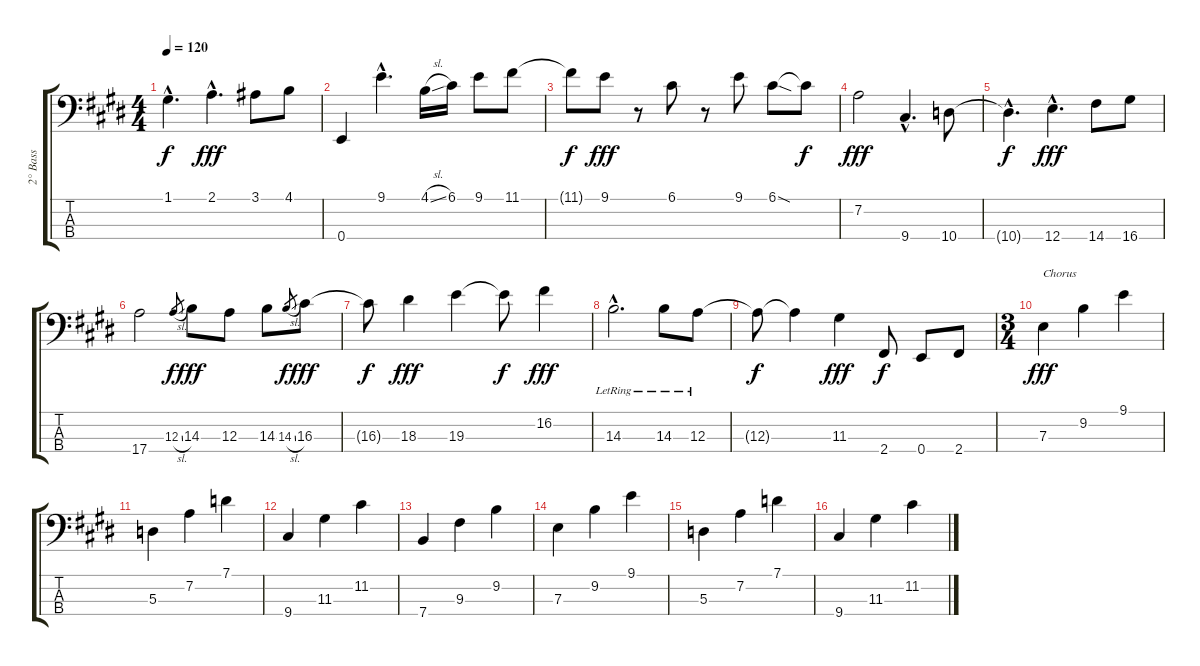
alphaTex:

\track ("2° Bass " "2° Bass ") {instrument electricbasspick}
\staff {score tabs}
\tuning (G2 D2 A1 E1) {hide}
\ts (4 4)
\tempo 120
\clef f4
\ks e
1.1{hac t}.4{d dy f} 2.1{hac}.4{d dy fff} 3.1.8 4.1.8 |
0.4.4 9.1{hac}.4{d} 4.1{sl}.16 6.1.16 9.1.8 11.1.8 |
11.1{t}.8{dy f} 9.1.8{dy fff} r.8 6.1.8 r.8 9.1.8 6.1{sod}.8 6.1{t}.8{dy f} |
7.2.2{dy fff} 9.4{hac}.4{d} 10.4.8 |
10.4{hac t}.4{d dy f} 12.4{hac}.4{d dy fff} 14.4.8 16.4.8 |
17.4.2 12.3{sl}.8{gr dy f} 14.3.8{dy fff} 12.3.8 14.3.8 14.3{sl}.8{gr dy f} 16.3.8{dy fff} |
16.3{t}.8{dy f} 18.3.4{dy fff} 19.3.4 19.3{t}.8{dy f} 16.2.4{dy fff} |
14.3{hac lr}.2{d} 14.3{lr}.8 12.3{lr}.8 |
12.3{t}.8{dy f} 12.3{t}.4 11.3.4{dy fff} 2.4.8{dy f} 0.4.8 2.4.8 |
\ts (3 4)
7.3.4{txt "Chorus" dy fff} 9.2.4 9.1.4 |
5.3.4 7.2.4 7.1.4 |
9.4.4 11.3.4 11.2.4 |
7.4.4 9.3.4 9.2.4 |
7.3.4 9.2.4 9.1.4 |
5.3.4 7.2.4 7.1.4 |
9.4.4 11.3.4 11.2.4
